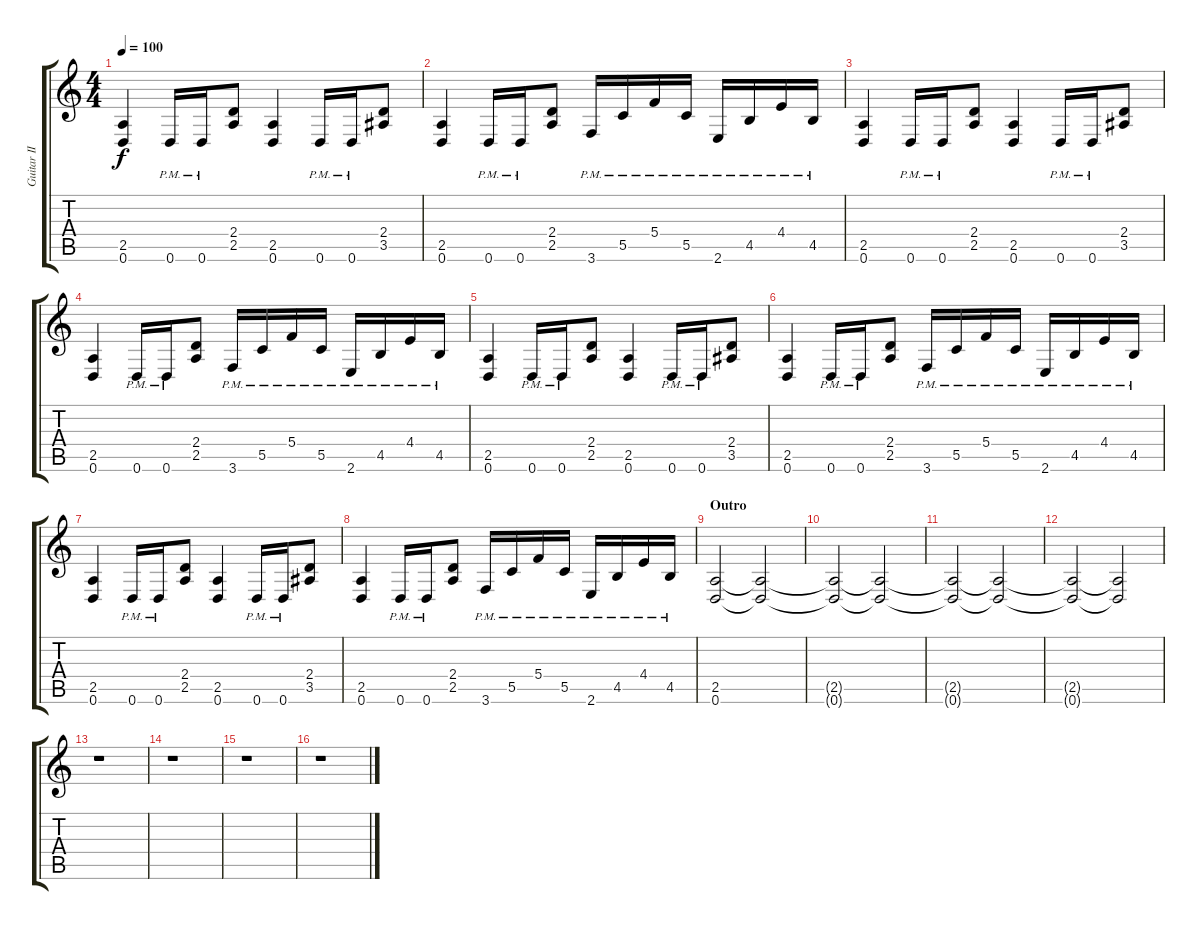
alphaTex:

\track ("Guitar II" "Guitar II") {instrument distortionguitar}
\staff {score tabs}
\tuning (D4 A3 F3 C3 G2 D2) {hide}
\ts (4 4)
\tempo 100
\clef g2
\ks c
(2.5 0.6).4{dy f} 0.6{pm}.16 0.6{pm}.16 (2.4 2.5).8 (2.5 0.6).4 0.6{pm}.16 0.6{pm}.16 (2.4 3.5).8 |
(2.5 0.6).4 0.6{pm}.16 0.6{pm}.16 (2.4 2.5).8 3.6{pm}.16 5.5{pm}.16 5.4{pm}.16 5.5{pm}.16 2.6{pm}.16 4.5{pm}.16 4.4{pm}.16 4.5{pm}.16 |
(2.5 0.6).4 0.6{pm}.16 0.6{pm}.16 (2.4 2.5).8 (2.5 0.6).4 0.6{pm}.16 0.6{pm}.16 (2.4 3.5).8 |
(2.5 0.6).4 0.6{pm}.16 0.6{pm}.16 (2.4 2.5).8 3.6{pm}.16 5.5{pm}.16 5.4{pm}.16 5.5{pm}.16 2.6{pm}.16 4.5{pm}.16 4.4{pm}.16 4.5{pm}.16 |
(2.5 0.6).4 0.6{pm}.16 0.6{pm}.16 (2.4 2.5).8 (2.5 0.6).4 0.6{pm}.16 0.6{pm}.16 (2.4 3.5).8 |
(2.5 0.6).4 0.6{pm}.16 0.6{pm}.16 (2.4 2.5).8 3.6{pm}.16 5.5{pm}.16 5.4{pm}.16 5.5{pm}.16 2.6{pm}.16 4.5{pm}.16 4.4{pm}.16 4.5{pm}.16 |
(2.5 0.6).4 0.6{pm}.16 0.6{pm}.16 (2.4 2.5).8 (2.5 0.6).4 0.6{pm}.16 0.6{pm}.16 (2.4 3.5).8 |
(2.5 0.6).4 0.6{pm}.16 0.6{pm}.16 (2.4 2.5).8 3.6{pm}.16 5.5{pm}.16 5.4{pm}.16 5.5{pm}.16 2.6{pm}.16 4.5{pm}.16 4.4{pm}.16 4.5{pm}.16 |
\section ("" "Outro")
(2.5 0.6).2{volume 8} (2.5{t} 0.6{t}).2 |
(2.5{t} 0.6{t}).2 (2.5{t} 0.6{t}).2 |
(2.5{t} 0.6{t}).2{volume 0} (2.5{t} 0.6{t}).2 |
(2.5{t} 0.6{t}).2 (2.5{t} 0.6{t}).2 |
r.1 |
r.1 |
r.1 |
r.1
